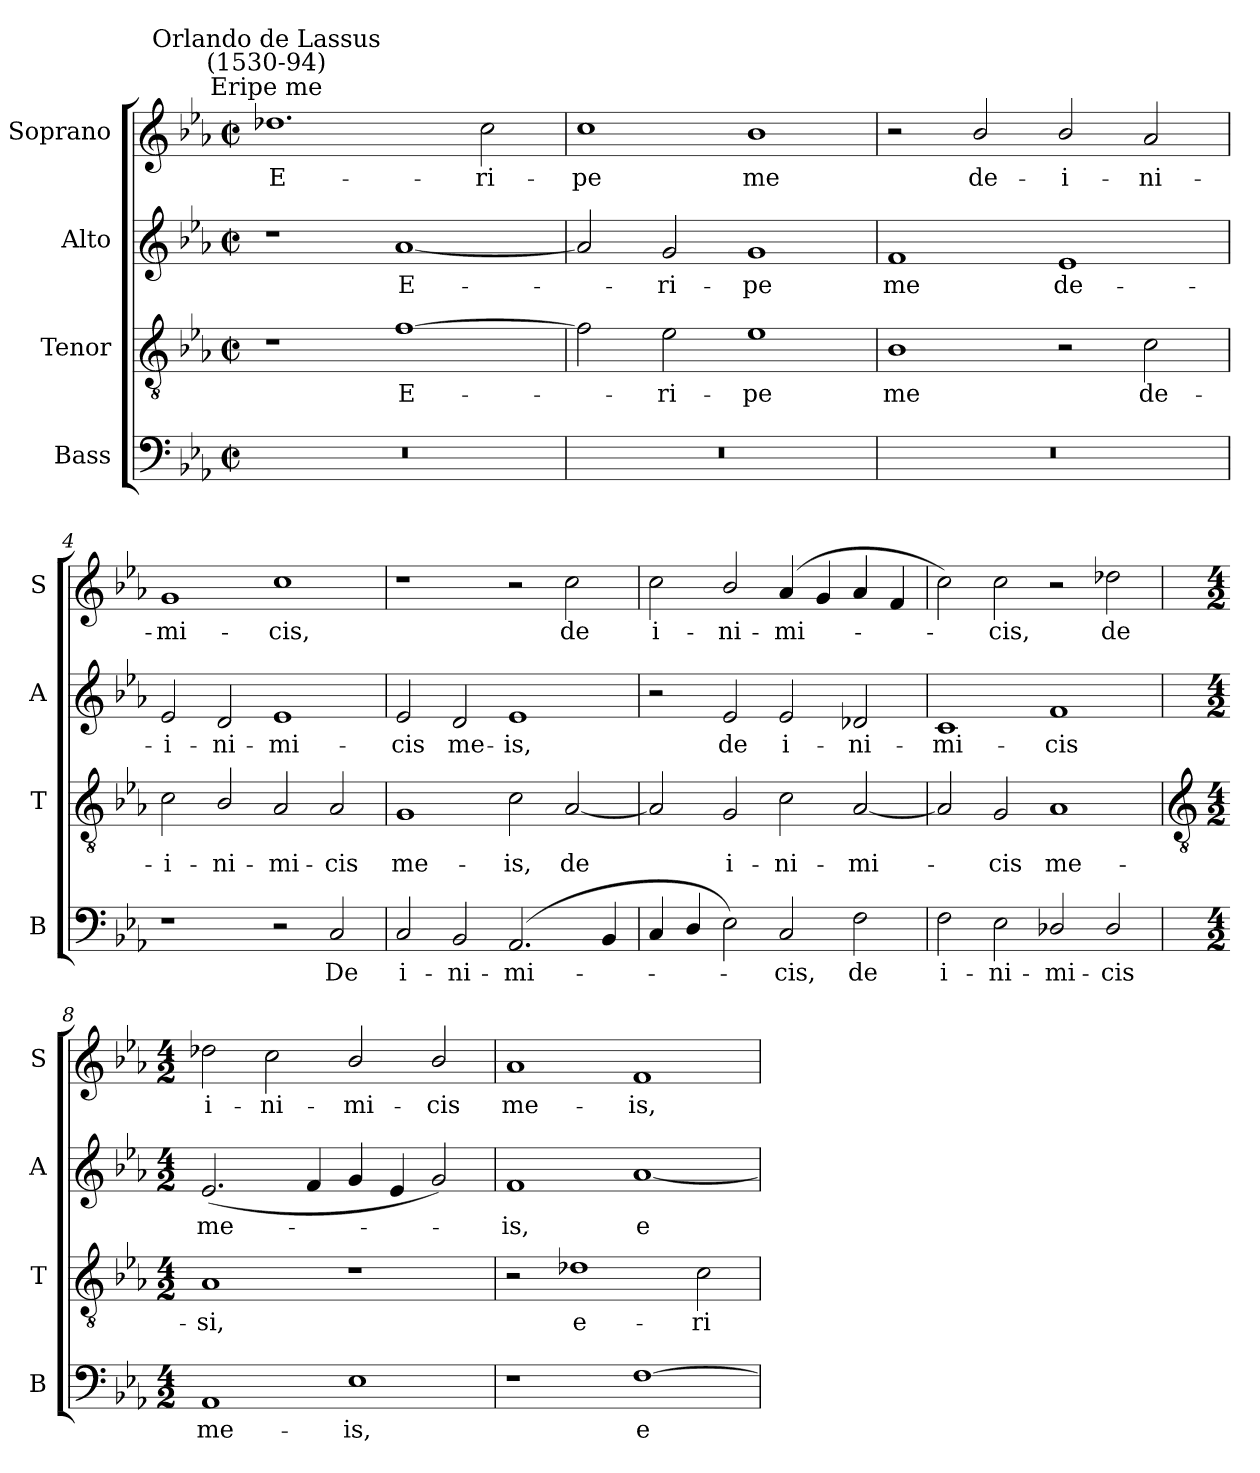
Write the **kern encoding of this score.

**kern	**text	**kern	**text	**kern	**text	**kern	**text
*part4	*part4	*part3	*part3	*part2	*part2	*part1	*part1
*staff4	*staff4	*staff3	*staff3	*staff2	*staff2	*staff1	*staff1
*I"Bass	*	*I"Tenor	*	*I"Alto	*	*I"Soprano	*
*I'B	*	*I'T	*	*I'A	*	*I'S	*
*clefF4	*	*clefGv2	*	*clefG2	*	*clefG2	*
*k[b-e-a-]	*	*k[b-e-a-]	*	*k[b-e-a-]	*	*k[b-e-a-]	*
*E-:	*	*E-:	*	*E-:	*	*E-:	*
*M4/2	*	*M4/2	*	*M4/2	*	*M4/2	*
*met(c|)	*	*met(c|)	*	*met(c|)	*	*met(c|)	*
=1	=1	=1	=1	=1	=1	=1	=1
!	!	!	!	!	!	!LO:TX:a:cj:t=Eripe me	!
!	!	!	!	!	!	!LO:TX:a:cj:t=Orlando de Lassus\n(1530-94)	!
!	!	!	!	!	!	!	!LO:LY:b
0r	.	1r	.	1r	.	1.dd-X	E-
!	!	!	!LO:LY:b	!	!LO:LY:b	!	!
.	.	[1f	E-	[1a-	E-	.	.
!	!	!	!	!	!	!	!LO:LY:b
.	.	.	.	.	.	2cc	-ri-
=2	=2	=2	=2	=2	=2	=2	=2
!	!	!	!	!	!	!	!LO:LY:b
0r	.	2f]	.	2a-]	.	1cc	-pe
!	!	!	!LO:LY:b	!	!LO:LY:b	!	!
.	.	2e-	ri-	2g	ri-	.	.
!	!	!	!LO:LY:b	!	!LO:LY:b	!	!LO:LY:b
.	.	1e-	-pe	1g	-pe	1b-	me
=3	=3	=3	=3	=3	=3	=3	=3
!	!	!	!LO:LY:b	!	!LO:LY:b	!	!
0r	.	1B-	me	1f	me	2r	.
!	!	!	!	!	!	!	!LO:LY:b
.	.	.	.	.	.	2b-/	de-
!	!	!	!	!	!LO:LY:b	!	!LO:LY:b
.	.	2r	.	1e-	de-	2b-/	-i-
!	!	!	!LO:LY:b	!	!	!	!LO:LY:b
.	.	2c	de-	.	.	2a-	-ni-
=4	=4	=4	=4	=4	=4	=4	=4
!	!	!	!LO:LY:b	!	!LO:LY:b	!	!LO:LY:b
1r	.	2c	-i-	2e-	-i-	1g	-mi-
!	!	!	!LO:LY:b	!	!LO:LY:b	!	!
.	.	2B-/	-ni-	2d	-ni-	.	.
!	!	!	!LO:LY:b	!	!LO:LY:b	!	!LO:LY:b
2r	.	2A-	-mi-	1e-	-mi-	1cc	-cis,
!	!LO:LY:b	!	!LO:LY:b	!	!	!	!
2C	De	2A-	-cis	.	.	.	.
=5	=5	=5	=5	=5	=5	=5	=5
!	!LO:LY:b	!	!LO:LY:b	!	!LO:LY:b	!	!
2C	i-	1G	me-	2e-	-cis	1r	.
!	!LO:LY:b	!	!	!	!LO:LY:b	!	!
2BB-	-ni-	.	.	2d	me-	.	.
!	!LO:LY:b	!	!LO:LY:b	!	!LO:LY:b	!	!
(<2.AA-	-mi-	2c	-is,	1e-	-is,	2r	.
!	!	!	!LO:LY:b	!	!	!	!LO:LY:b
.	.	[2A-	de	.	.	2cc	de
4BB-	.	.	.	.	.	.	.
=6	=6	=6	=6	=6	=6	=6	=6
!	!	!	!	!	!	!	!LO:LY:b
4C	.	2A-]	.	2r	.	2cc	i-
4D/	.	.	.	.	.	.	.
!	!	!	!LO:LY:b	!	!LO:LY:b	!	!LO:LY:b
2E-)	.	2G	i-	2e-	de	2b-/	-ni-
!	!LO:LY:b	!	!LO:LY:b	!	!LO:LY:b	!	!LO:LY:b
2C	cis,	2c	-ni-	2e-	i-	(<4a-	-mi-
.	.	.	.	.	.	4g	.
!	!LO:LY:b	!	!LO:LY:b	!	!LO:LY:b	!	!
2F	de	[2A-	-mi-	2d-X	-ni-	4a-	.
.	.	.	.	.	.	4f	.
=7	=7	=7	=7	=7	=7	=7	=7
!	!LO:LY:b	!	!	!	!LO:LY:b	!	!
2F	i-	2A-]	.	1c	-mi-	2cc)	.
!	!LO:LY:b	!	!LO:LY:b	!	!	!	!LO:LY:b
2E-	-ni-	2G	cis	.	.	2cc	-cis,
!	!LO:LY:b	!	!LO:LY:b	!	!LO:LY:b	!	!
2D-X/	-mi-	1A-	me-	1f	-cis	2r	.
!	!LO:LY:b	!	!	!	!	!	!LO:LY:b
2D-/	-cis	.	.	.	.	2dd-X	de
!!LO:LB:g=z
=8	=8	=8	=8	=8	=8	=8	=8
*	*	*clefGv2	*	*	*	*	*
*M4/2	*	*M4/2	*	*M4/2	*	*M4/2	*
!	!LO:LY:b	!	!LO:LY:b	!	!LO:LY:b	!	!LO:LY:b
1AA-	me-	1A-	-si,	(<2.e-	me-	2dd-X	i-
!	!	!	!	!	!	!	!LO:LY:b
.	.	.	.	.	.	2cc	-ni-
.	.	.	.	4f	.	.	.
!	!LO:LY:b	!	!	!	!	!	!LO:LY:b
1E-	-is,	1r	.	4g	.	2b-/	-mi-
.	.	.	.	4e-	.	.	.
!	!	!	!	!	!	!	!LO:LY:b
.	.	.	.	2g)	.	2b-/	-cis
=9	=9	=9	=9	=9	=9	=9	=9
!	!	!	!	!	!LO:LY:b	!	!LO:LY:b
1r	.	2r	.	1f	is,	1a-	me-
!	!	!	!LO:LY:b	!	!	!	!
.	.	1d-X	e-	.	.	.	.
!	!LO:LY:b	!	!	!	!LO:LY:b	!	!LO:LY:b
[1F	e-	.	.	[1a-	e-	1f	-is,
!	!	!	!LO:LY:b	!	!	!	!
.	.	2c	-ri-	.	.	.	.
=	=	=	=	=	=	=	=
*-	*-	*-	*-	*-	*-	*-	*-
